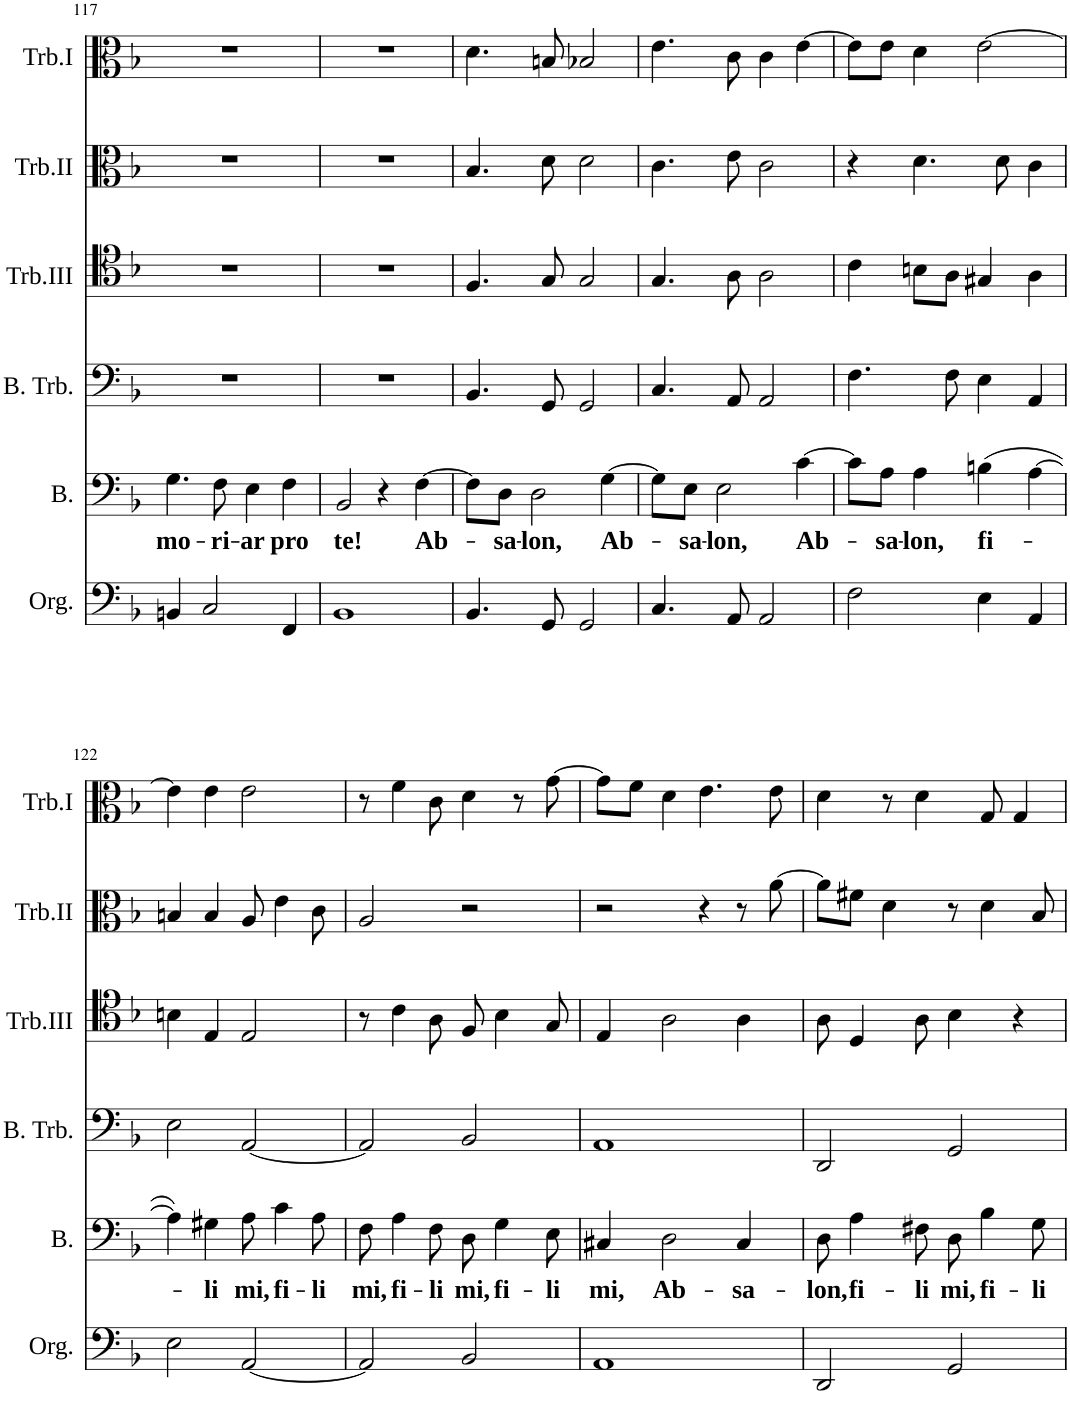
**kern	**kern	**text	**kern	**kern	**kern	**kern
*part6	*part5	*part5	*part4	*part3	*part2	*part1
*staff6	*staff5	*staff5	*staff4	*staff3	*staff2	*staff1
*I"Organ	*I"Bass	*	*I"Bass Trombone	*I"Trombone III	*I"Trombone II	*I"Trombone I
*I'Org.	*I'B.	*	*I'B. Trb.	*I'Trb.III	*I'Trb.II	*I'Trb.I
!!LO:PB:g=z
*clefF4	*clefF4	*	*clefF4	*clefC4	*clefC3	*clefC3
*k[b-]	*k[b-]	*	*k[b-]	*k[b-]	*k[b-]	*k[b-]
*M4/4	*M4/4	*	*M4/4	*M4/4	*M4/4	*M4/4
*met(c)	*met(c)	*	*met(c)	*met(c)	*met(c)	*met(c)
=117	=117	=117	=117	=117	=117	=117
!	!	!LO:LY:b	!	!	!	!
4BBn/	4.G\	mo-	1r	1r	1r	1r
2C/	.	.	.	.	.	.
!	!	!LO:LY:b	!	!	!	!
.	8F\	-ri-	.	.	.	.
!	!	!LO:LY:b	!	!	!	!
.	4E\	-ar	.	.	.	.
!	!	!LO:LY:b	!	!	!	!
4FF/	4F\	pro	.	.	.	.
=118	=118	=118	=118	=118	=118	=118
!	!	!LO:LY:b	!	!	!	!
1BB-	2BB-/	te!	1r	1r	1r	1r
.	4r	.	.	.	.	.
!	!	!LO:LY:b	!	!	!	!
.	[4F\	Ab-	.	.	.	.
=119	=119	=119	=119	=119	=119	=119
4.BB-/	8F\L]	.	4.BB-/	4.F/	4.B-/	4.d\
!	!	!LO:LY:b	!	!	!	!
.	8D\J	-sa-	.	.	.	.
!	!	!LO:LY:b	!	!	!	!
.	2D\	-lon,	.	.	.	.
8GG/	.	.	8GG/	8G/	8d\	8Bn/
2GG/	.	.	2GG/	2G/	2d\	2B-X/
!	!	!LO:LY:b	!	!	!	!
.	[4G\	Ab-	.	.	.	.
=120	=120	=120	=120	=120	=120	=120
4.C/	8G\L]	.	4.C/	4.G/	4.c\	4.e\
!	!	!LO:LY:b	!	!	!	!
.	8E\J	-sa-	.	.	.	.
!	!	!LO:LY:b	!	!	!	!
.	2E\	-lon,	.	.	.	.
8AA/	.	.	8AA/	8A\	8e\	8c\
2AA/	.	.	2AA/	2A\	2c\	4c\
!	!	!LO:LY:b	!	!	!	!
.	[4c\	Ab-	.	.	.	[4e\
=121	=121	=121	=121	=121	=121	=121
2F\	8c\L]	.	4.F\	4c\	4r	8e\L]
!	!	!LO:LY:b	!	!	!	!
.	8A\J	-sa-	.	.	.	8e\J
!	!	!LO:LY:b	!	!	!	!
.	4A\	-lon,	.	8Bn\L	4.d\	4d\
.	.	.	8F\	8A\J	.	.
!	!	!LO:LY:b	!	!	!	!
4E\	(4Bn\	fi-	4E\	4G#X/	.	[2e\
.	.	.	.	.	8d\	.
4AA/	[4A\	.	4AA/	4A\	4c\	.
!!LO:LB:g=z
=122	=122	=122	=122	=122	=122	=122
2E\	4A\])	.	2E\	4Bn\	4Bn/	4e\]
!	!	!LO:LY:b	!	!	!	!
.	4G#X\	-li	.	4E/	4B/	4e\
!	!	!LO:LY:b	!	!	!	!
[2AA/	8A\	mi,	[2AA/	2E/	8A/	2e\
!	!	!LO:LY:b	!	!	!	!
.	4c\	fi-	.	.	4e\	.
!	!	!LO:LY:b	!	!	!	!
.	8A\	-li	.	.	8c\	.
=123	=123	=123	=123	=123	=123	=123
!	!	!LO:LY:b	!	!	!	!
2AA/]	8F\	mi,	2AA/]	8r	2A/	8r
!	!	!LO:LY:b	!	!	!	!
.	4A\	fi-	.	4c\	.	4f\
!	!	!LO:LY:b	!	!	!	!
.	8F\	-li	.	8A\	.	8c\
!	!	!LO:LY:b	!	!	!	!
2BB-/	8D\	mi,	2BB-/	8F/	2r	4d\
!	!	!LO:LY:b	!	!	!	!
.	4G\	fi-	.	4B-\	.	.
.	.	.	.	.	.	8r
!	!	!LO:LY:b	!	!	!	!
.	8E\	-li	.	8G/	.	[8g\
=124	=124	=124	=124	=124	=124	=124
!	!	!LO:LY:b	!	!	!	!
1AA	4C#X/	mi,	1AA	4E/	2r	8g\L]
.	.	.	.	.	.	8f\J
!	!	!LO:LY:b	!	!	!	!
.	2D\	Ab-	.	2A\	.	4d\
.	.	.	.	.	4r	4.e\
!	!	!LO:LY:b	!	!	!	!
.	4C#/	-sa-	.	4A\	8r	.
.	.	.	.	.	[8a\	8e\
=125	=125	=125	=125	=125	=125	=125
!	!	!LO:LY:b	!	!	!	!
2DD/	8D\	-lon,	2DD/	8A\	8a\L]	4d\
!	!	!LO:LY:b	!	!	!	!
.	4A\	fi-	.	4D/	8f#X\J	.
.	.	.	.	.	4d\	8r
!	!	!LO:LY:b	!	!	!	!
.	8F#X\	-li	.	8A\	.	4d\
!	!	!LO:LY:b	!	!	!	!
2GG/	8D\	mi,	2GG/	4B-\	8r	.
!	!	!LO:LY:b	!	!	!	!
.	4B-\	fi-	.	.	4d\	8G/
.	.	.	.	4r	.	4G/
!	!	!LO:LY:b	!	!	!	!
.	8G\	-li	.	.	8B-/	.
=	=	=	=	=	=	=
*-	*-	*-	*-	*-	*-	*-
